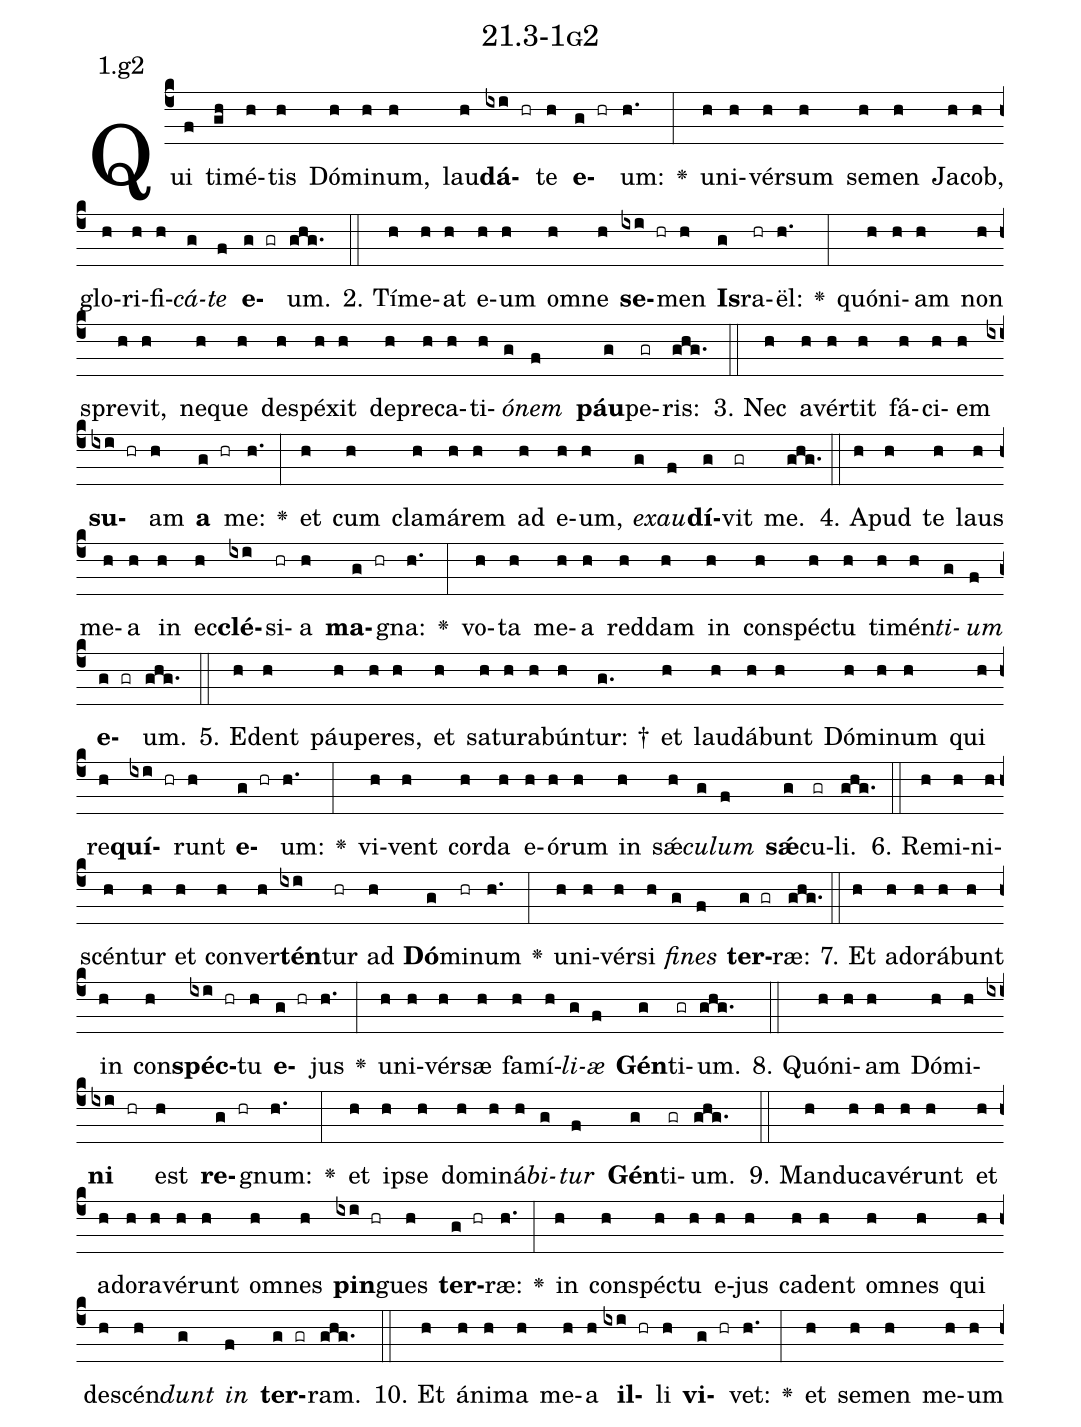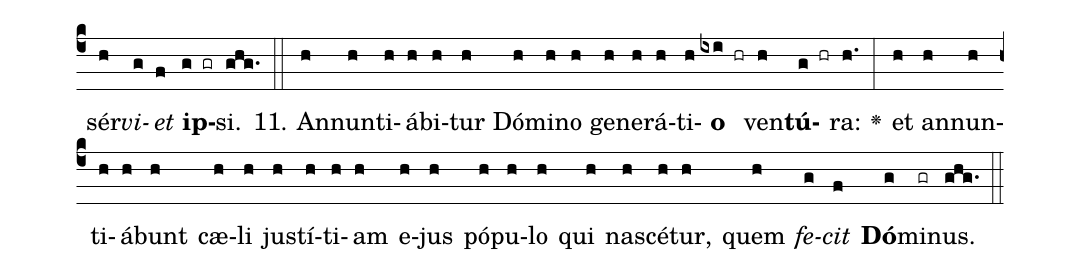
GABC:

name: 21.3-1g2;
annotation: 1.g2;
%%
(c4)Qui(f) ti(gh)mé(h)tis(h) Dó(h)mi(h)num,(h) lau(h)<b>dá</b>(ixi hr)te(h) <b>e</b>(g hr)um:(h.) <v>\greheightstar</v>(:) u(h)ni(h)vér(h)sum(h) se(h)men(h) Ja(h)cob,(h) glo(h)ri(h)fi(h)<i>cá</i>(g)<i>te</i>(f) <b>e</b>(g gr)um.(ghg.) (::)
2. Tí(h)me(h)at(h) e(h)um(h) om(h)ne(h) <b>se</b>(ixi hr)men(h) <b>Is</b>(g)ra(hr)ël:(h.) <v>\greheightstar</v>(:) quón(h)i(h)am(h) non(h) spre(h)vit,(h) ne(h)que(h) de(h)spé(h)xit(h) de(h)pre(h)ca(h)ti(h)<i>ó</i>(g)<i>nem</i>(f) <b>páu</b>(g)pe(gr)ris:(ghg.) (::)
3. Nec(h) a(h)vér(h)tit(h) fá(h)ci(h)em(h) <b>su</b>(ixi hr)am(h) <b>a</b>(g hr) me:(h.) <v>\greheightstar</v>(:) et(h) cum(h) cla(h)má(h)rem(h) ad(h) e(h)um,(h) <i>ex</i>(g)<i>au</i>(f)<b>dí</b>(g)vit(gr) me.(ghg.) (::)
4. A(h)pud(h) te(h) laus(h) me(h)a(h) in(h) ec(h)<b>clé</b>(ixi)si(hr)a(h) <b>ma</b>(g hr)gna:(h.) <v>\greheightstar</v>(:) vo(h)ta(h) me(h)a(h) red(h)dam(h) in(h) con(h)spéc(h)tu(h) ti(h)mén(h)<i>ti</i>(g)<i>um</i>(f) <b>e</b>(g gr)um.(ghg.) (::)
5. E(h)dent(h) páu(h)pe(h)res,(h) et(h) sa(h)tu(h)ra(h)bún(h)tur: †(g.) et(h) lau(h)dá(h)bunt(h) Dó(h)mi(h)num(h) qui(h) re(h)<b>quí</b>(ixi hr)runt(h) <b>e</b>(g hr)um:(h.) <v>\greheightstar</v>(:) vi(h)vent(h) cor(h)da(h) e(h)ó(h)rum(h) in(h) sǽ(h)<i>cu</i>(g)<i>lum</i>(f) <b>sǽ</b>(g)cu(gr)li.(ghg.) (::)
6. Re(h)mi(h)ni(h)scén(h)tur(h) et(h) con(h)ver(h)<b>tén</b>(ixi)tur(hr) ad(h) <b>Dó</b>(g)mi(hr)num(h.) <v>\greheightstar</v>(:) u(h)ni(h)vér(h)si(h) <i>fi</i>(g)<i>nes</i>(f) <b>ter</b>(g gr)ræ:(ghg.) (::)
7. Et(h) ad(h)o(h)rá(h)bunt(h) in(h) con(h)<b>spéc</b>(ixi hr)tu(h) <b>e</b>(g hr)jus(h.) <v>\greheightstar</v>(:) u(h)ni(h)vér(h)sæ(h) fa(h)mí(h)<i>li</i>(g)<i>æ</i>(f) <b>Gén</b>(g)ti(gr)um.(ghg.) (::)
8. Quón(h)i(h)am(h) Dó(h)mi(h)<b>ni</b>(ixi hr) est(h) <b>re</b>(g hr)gnum:(h.) <v>\greheightstar</v>(:) et(h) ip(h)se(h) do(h)mi(h)ná(h)<i>bi</i>(g)<i>tur</i>(f) <b>Gén</b>(g)ti(gr)um.(ghg.) (::)
9. Man(h)du(h)ca(h)vé(h)runt(h) et(h) ad(h)o(h)ra(h)vé(h)runt(h) om(h)nes(h) <b>pin</b>(ixi hr)gues(h) <b>ter</b>(g hr)ræ:(h.) <v>\greheightstar</v>(:) in(h) con(h)spéc(h)tu(h) e(h)jus(h) ca(h)dent(h) om(h)nes(h) qui(h) de(h)scén(h)<i>dunt</i>(g) <i>in</i>(f) <b>ter</b>(g gr)ram.(ghg.) (::)
10. Et(h) á(h)ni(h)ma(h) me(h)a(h) <b>il</b>(ixi hr)li(h) <b>vi</b>(g hr)vet:(h.) <v>\greheightstar</v>(:) et(h) se(h)men(h) me(h)um(h) sér(h)<i>vi</i>(g)<i>et</i>(f) <b>ip</b>(g gr)si.(ghg.) (::)
11. An(h)nun(h)ti(h)á(h)bi(h)tur(h) Dó(h)mi(h)no(h) ge(h)ne(h)rá(h)ti(h)<b>o</b>(ixi hr) ven(h)<b>tú</b>(g hr)ra:(h.) <v>\greheightstar</v>(:) et(h) an(h)nun(h)ti(h)á(h)bunt(h) cæ(h)li(h) jus(h)tí(h)ti(h)am(h) e(h)jus(h) pó(h)pu(h)lo(h) qui(h) na(h)scé(h)tur,(h) quem(h) <i>fe</i>(g)<i>cit</i>(f) <b>Dó</b>(g)mi(gr)nus.(ghg.) (::)
